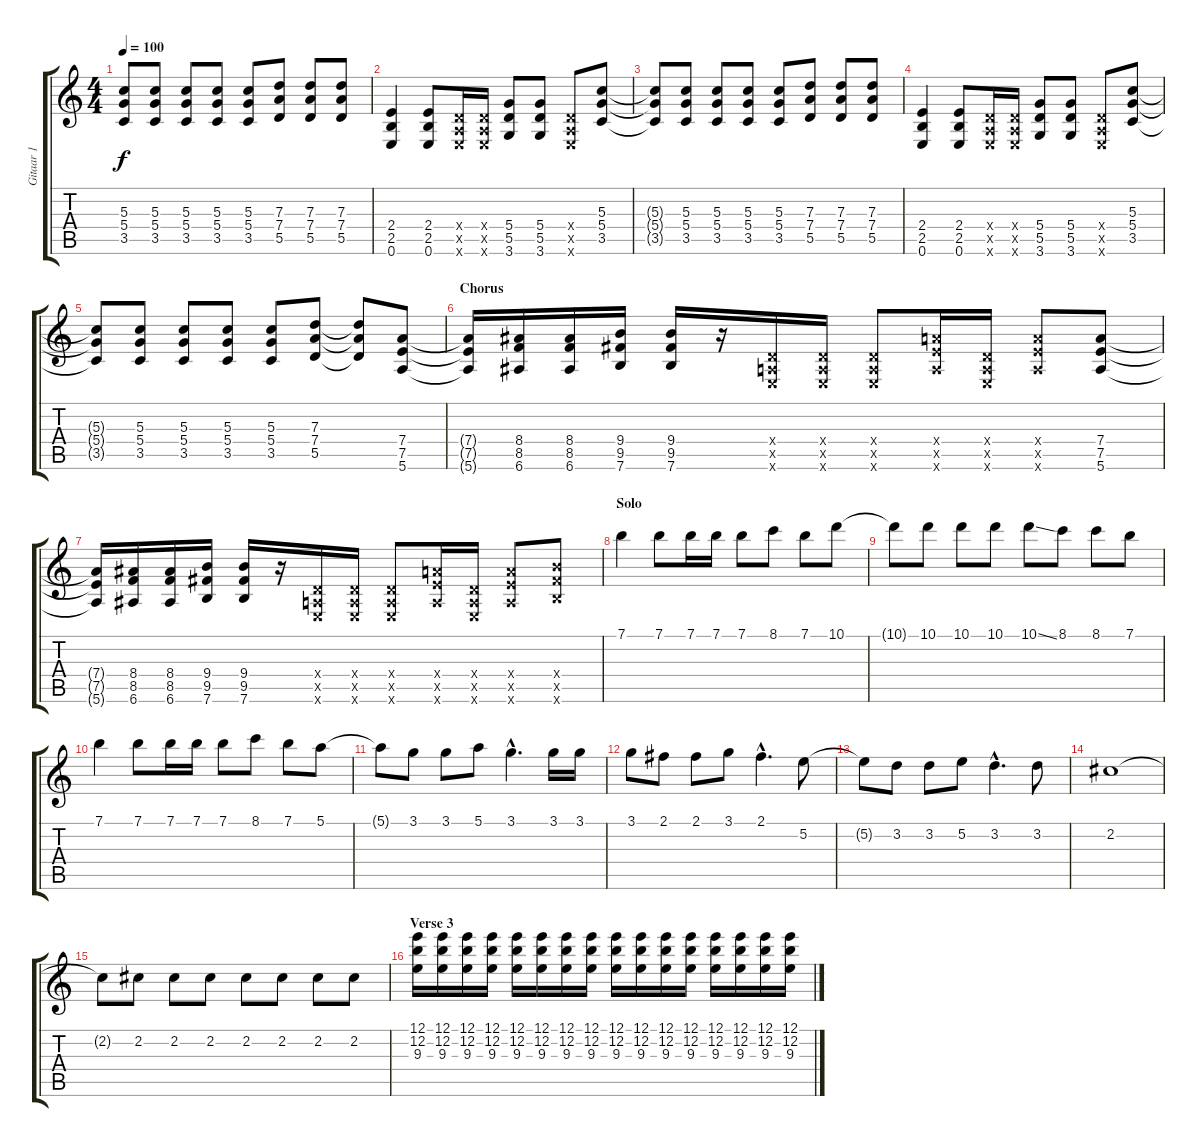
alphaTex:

\track ("Gitaar 1" "Gitaar 1") {instrument distortionguitar}
\staff {score tabs}
\tuning (E4 B3 G3 D3 A2 E2) {hide}
\ts (4 4)
\tempo 100
\clef g2
\ks c
(5.3{t} 5.4{t} 3.5{t}).8{dy f} (5.3 5.4 3.5).8 (5.3 5.4 3.5).8 (5.3 5.4 3.5).8 (5.3 5.4 3.5).8 (7.3 7.4 5.5).8 (7.3 7.4 5.5).8 (7.3 7.4 5.5).8 |
(2.4 2.5 0.6).4 (2.4 2.5 0.6).8 (0.4{x} 0.5{x} 0.6{x}).16 (0.4{x} 0.5{x} 0.6{x}).16 (5.4 5.5 3.6).8 (5.4 5.5 3.6).8 (0.4{x} 0.5{x} 0.6{x}).8 (5.3 5.4 3.5).8 |
(5.3{t} 5.4{t} 3.5{t}).8 (5.3 5.4 3.5).8 (5.3 5.4 3.5).8 (5.3 5.4 3.5).8 (5.3 5.4 3.5).8 (7.3 7.4 5.5).8 (7.3 7.4 5.5).8 (7.3 7.4 5.5).8 |
(2.4 2.5 0.6).4 (2.4 2.5 0.6).8 (0.4{x} 0.5{x} 0.6{x}).16 (0.4{x} 0.5{x} 0.6{x}).16 (5.4 5.5 3.6).8 (5.4 5.5 3.6).8 (0.4{x} 0.5{x} 0.6{x}).8 (5.3 5.4 3.5).8 |
(5.3{t} 5.4{t} 3.5{t}).8 (5.3 5.4 3.5).8 (5.3 5.4 3.5).8 (5.3 5.4 3.5).8 (5.3 5.4 3.5).8 (7.3 7.4 5.5).8 (7.3{t} 7.4{t} 5.5{t}).8 (7.4 7.5 5.6).8 |
\section ("" "Chorus")
(7.4{t} 7.5{t} 5.6{t}).16 (8.4 8.5 6.6).16 (8.4 8.5 6.6).16 (9.4 9.5 7.6).16 (9.4 9.5 7.6).16 r.16 (0.4{x} 0.5{x} 0.6{x}).16 (0.4{x} 0.5{x} 0.6{x}).16 (0.4{x} 0.5{x} 0.6{x}).8 (7.4{x} 7.5{x} 5.6{x}).16 (0.4{x} 0.5{x} 0.6{x}).16 (7.4{x} 7.5{x} 5.6{x}).8 (7.4 7.5 5.6).8 |
(7.4{t} 7.5{t} 5.6{t}).16 (8.4 8.5 6.6).16 (8.4 8.5 6.6).16 (9.4 9.5 7.6).16 (9.4 9.5 7.6).16 r.16 (0.4{x} 0.5{x} 0.6{x}).16 (0.4{x} 0.5{x} 0.6{x}).16 (0.4{x} 0.5{x} 0.6{x}).8 (7.4{x} 7.5{x} 5.6{x}).16 (0.4{x} 0.5{x} 0.6{x}).16 (7.4{x} 7.5{x} 5.6{x}).8 (9.4{x} 9.5{x} 7.6{x}).8 |
\section ("" "Solo")
7.1.4 7.1.8 7.1.16 7.1.16 7.1.8 8.1.8 7.1.8 10.1.8 |
10.1{t}.8 10.1.8 10.1.8 10.1.8 10.1{ss}.8 8.1.8 8.1.8 7.1.8 |
7.1.4 7.1.8 7.1.16 7.1.16 7.1.8 8.1.8 7.1.8 5.1.8 |
5.1{t}.8 3.1.8 3.1.8 5.1.8 3.1{hac}.4{d} 3.1.16 3.1.16 |
3.1.8 2.1.8 2.1.8 3.1.8 2.1{hac}.4{d} 5.2.8 |
5.2{t}.8 3.2.8 3.2.8 5.2.8 3.2{hac}.4{d} 3.2.8 |
2.2.1 |
2.2{t}.8 2.2.8 2.2.8 2.2.8 2.2.8 2.2.8 2.2.8 2.2.8 |
\section ("" "Verse 3")
(12.1 12.2 9.3).16 (12.1 12.2 9.3).16 (12.1 12.2 9.3).16 (12.1 12.2 9.3).16 (12.1 12.2 9.3).16 (12.1 12.2 9.3).16 (12.1 12.2 9.3).16 (12.1 12.2 9.3).16 (12.1 12.2 9.3).16 (12.1 12.2 9.3).16 (12.1 12.2 9.3).16 (12.1 12.2 9.3).16 (12.1 12.2 9.3).16 (12.1 12.2 9.3).16 (12.1 12.2 9.3).16 (12.1 12.2 9.3).16
